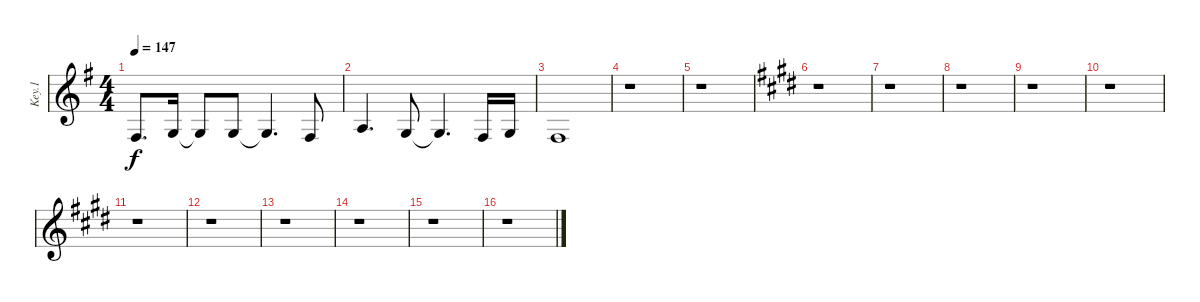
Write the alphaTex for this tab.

\track ("Key.1" "Key.1") {instrument lead6voice}
\staff {score}
\tuning (E4 B3 G3 D3 A2 E2) {hide}
\ts (4 4)
\tempo 147
\clef g2
\ks g
4.4.8{d dy f} 0.3.16 0.3{t}.8 0.3.8 0.3{t}.4{d} 4.4.8 |
2.3.4{d} 0.3.8 0.3{t}.4{d} 4.4.16 0.3.16 |
4.4.1 |
r.1 |
r.1 |
\ks c#minor
r.1 |
r.1 |
r.1 |
r.1 |
r.1 |
r.1 |
r.1 |
r.1 |
r.1 |
r.1 |
r.1
